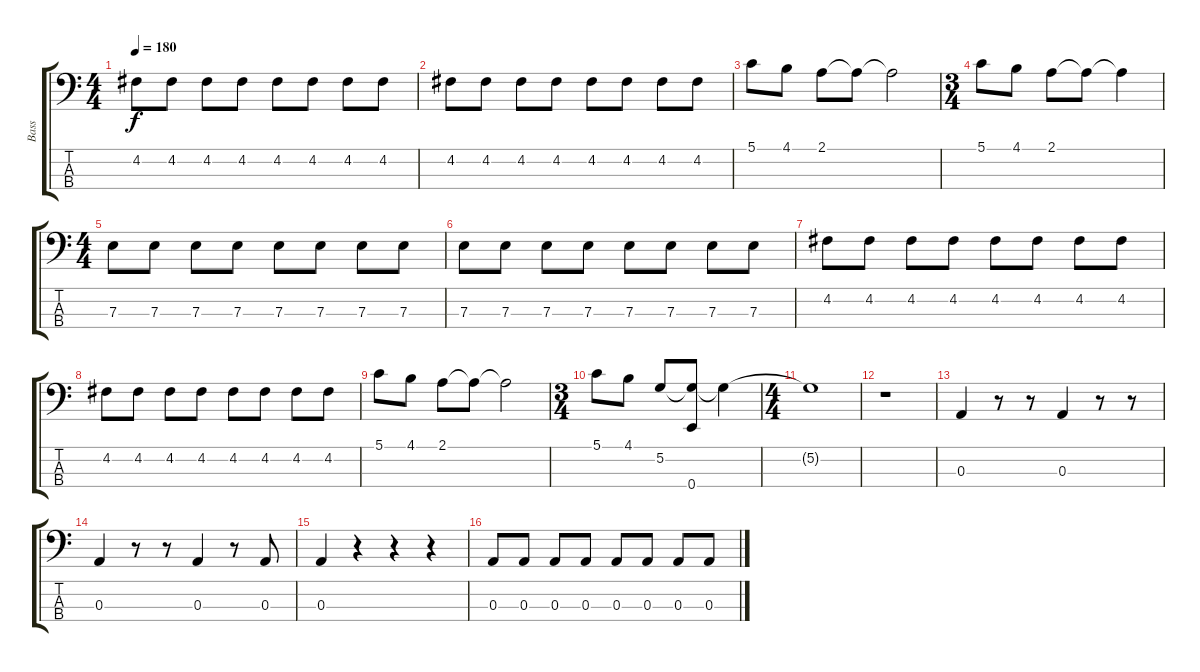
\track ("Bass" "Bass") {instrument electricbassfinger}
\staff {score tabs}
\tuning (G2 D2 A1 E1) {hide}
\ts (4 4)
\tempo 180
\clef f4
\ks c
4.2.8{dy f} 4.2.8 4.2.8 4.2.8 4.2.8 4.2.8 4.2.8 4.2.8 |
4.2.8 4.2.8 4.2.8 4.2.8 4.2.8 4.2.8 4.2.8 4.2.8 |
5.1.8 4.1.8 2.1.8 2.1{t}.8 2.1{t}.2 |
\ts (3 4)
5.1.8 4.1.8 2.1.8 2.1{t}.8 2.1{t}.4 |
\ts (4 4)
7.3.8 7.3.8 7.3.8 7.3.8 7.3.8 7.3.8 7.3.8 7.3.8 |
7.3.8 7.3.8 7.3.8 7.3.8 7.3.8 7.3.8 7.3.8 7.3.8 |
4.2.8 4.2.8 4.2.8 4.2.8 4.2.8 4.2.8 4.2.8 4.2.8 |
4.2.8 4.2.8 4.2.8 4.2.8 4.2.8 4.2.8 4.2.8 4.2.8 |
5.1.8 4.1.8 2.1.8 2.1{t}.8 2.1{t}.2 |
\ts (3 4)
5.1.8 4.1.8 5.2.8 (5.2{t} 0.4).8 5.2{t}.4 |
\ts (4 4)
5.2{t}.1 |
r.1 |
0.3.4 r.8 r.8 0.3.4 r.8 r.8 |
0.3.4 r.8 r.8 0.3.4 r.8 0.3.8 |
0.3.4 r.4 r.4 r.4 |
0.3.8 0.3.8 0.3.8 0.3.8 0.3.8 0.3.8 0.3.8 0.3.8
